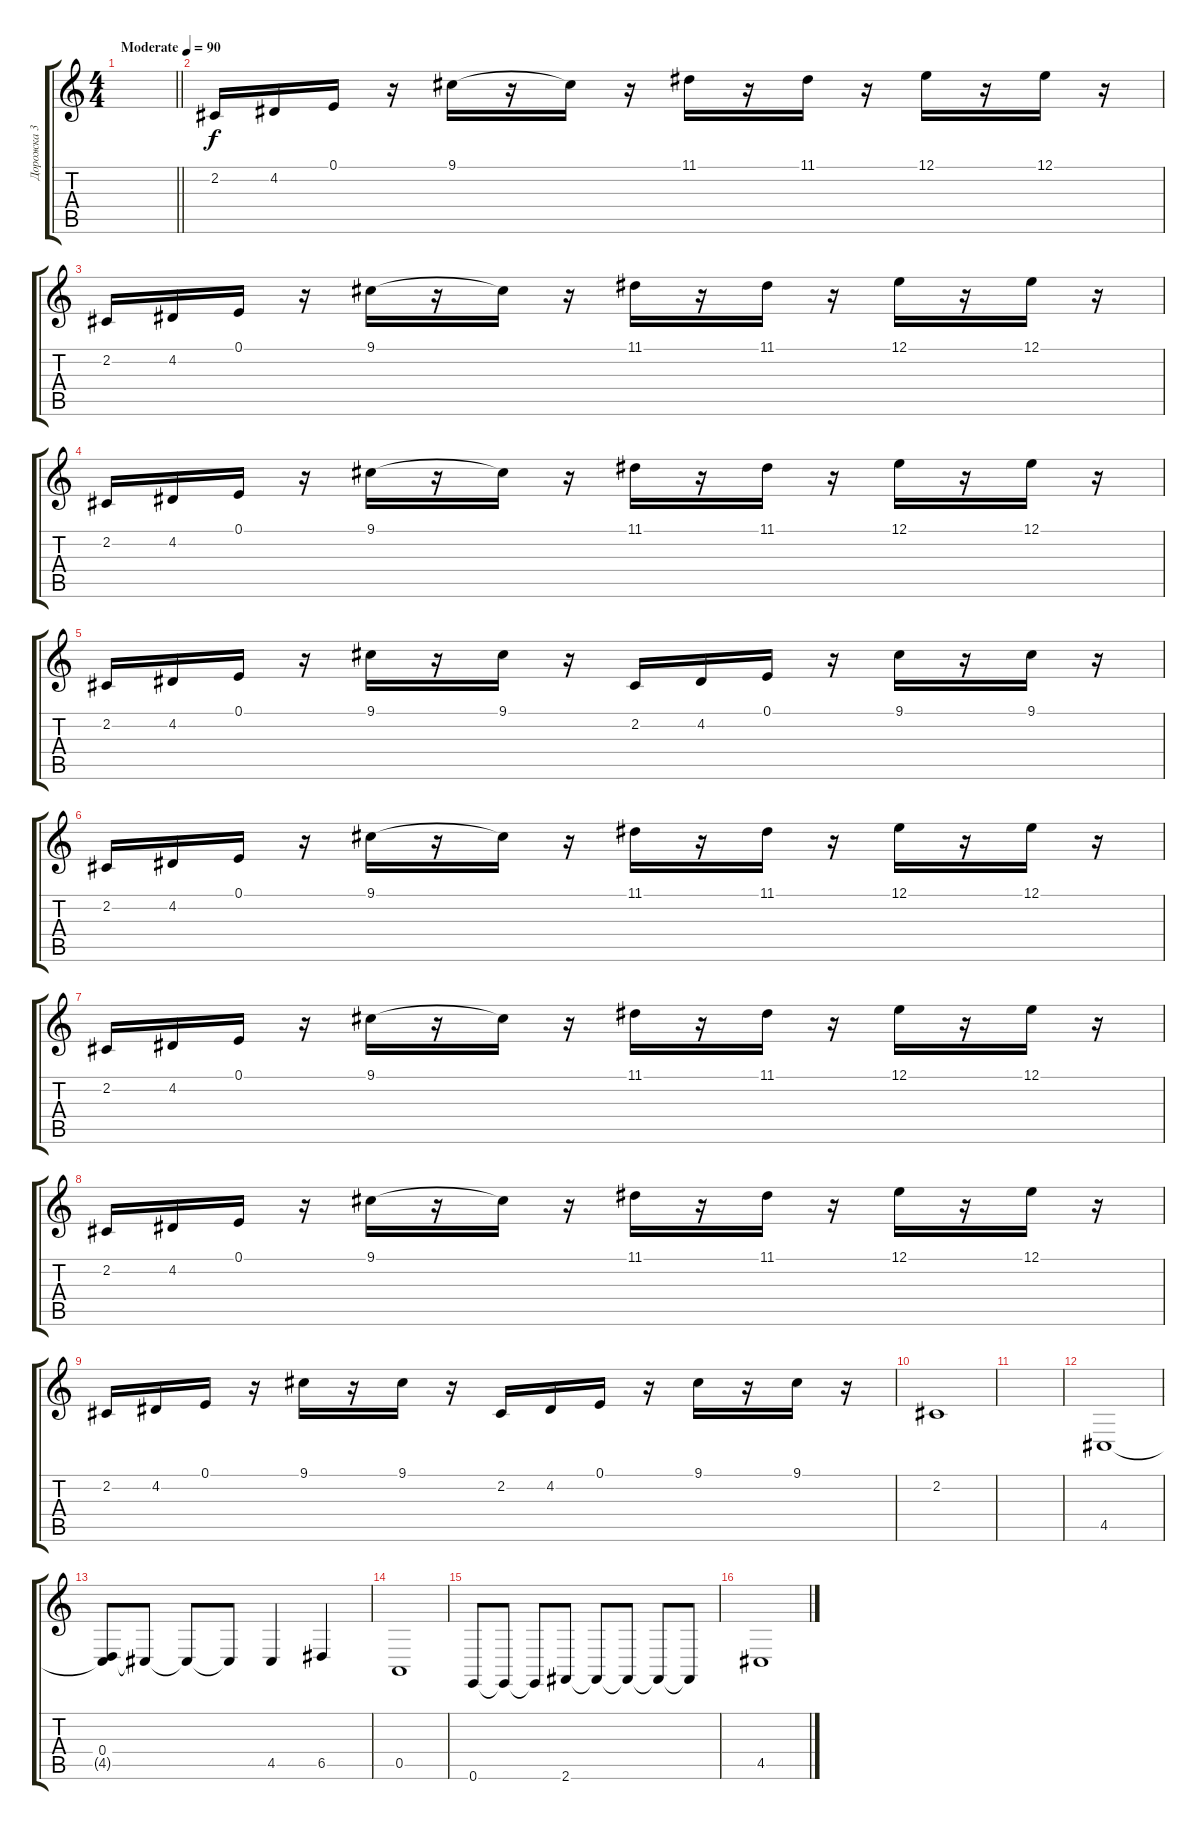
\track ("Дорожка 3" "Дорожка 3") {instrument stringensemble1}
\staff {score tabs}
\tuning (E4 B3 G3 D3 A2 E2) {hide}
\ts (4 4)
\tempo (90 "Moderate")
\clef g2
\barLineRight lightlight
\ks c
|
2.2.16 4.2.16 0.1.16 r.16 9.1.16 r.16 9.1{t}.16 r.16 11.1.16 r.16 11.1.16 r.16 12.1.16 r.16 12.1.16 r.16 |
2.2.16 4.2.16 0.1.16 r.16 9.1.16 r.16 9.1{t}.16 r.16 11.1.16 r.16 11.1.16 r.16 12.1.16 r.16 12.1.16 r.16 |
2.2.16 4.2.16 0.1.16 r.16 9.1.16 r.16 9.1{t}.16 r.16 11.1.16 r.16 11.1.16 r.16 12.1.16 r.16 12.1.16 r.16 |
2.2.16 4.2.16 0.1.16 r.16 9.1.16 r.16 9.1.16 r.16 2.2.16 4.2.16 0.1.16 r.16 9.1.16 r.16 9.1.16 r.16 |
2.2.16 4.2.16 0.1.16 r.16 9.1.16 r.16 9.1{t}.16 r.16 11.1.16 r.16 11.1.16 r.16 12.1.16 r.16 12.1.16 r.16 |
2.2.16 4.2.16 0.1.16 r.16 9.1.16 r.16 9.1{t}.16 r.16 11.1.16 r.16 11.1.16 r.16 12.1.16 r.16 12.1.16 r.16 |
2.2.16 4.2.16 0.1.16 r.16 9.1.16 r.16 9.1{t}.16 r.16 11.1.16 r.16 11.1.16 r.16 12.1.16 r.16 12.1.16 r.16 |
2.2.16 4.2.16 0.1.16 r.16 9.1.16 r.16 9.1.16 r.16 2.2.16 4.2.16 0.1.16 r.16 9.1.16 r.16 9.1.16 r.16 |
2.2.1 |
|
4.5.1{volume 10} |
(0.4 4.5{t}).8 4.5{t}.8 4.5{t}.8 4.5{t}.8 4.5.4 6.5.4 |
0.5.1 |
0.6.8 0.6{t}.8 0.6{t}.8 2.6.8 2.6{t}.8 2.6{t}.8 2.6{t}.8 2.6{t}.8 |
4.5.1
